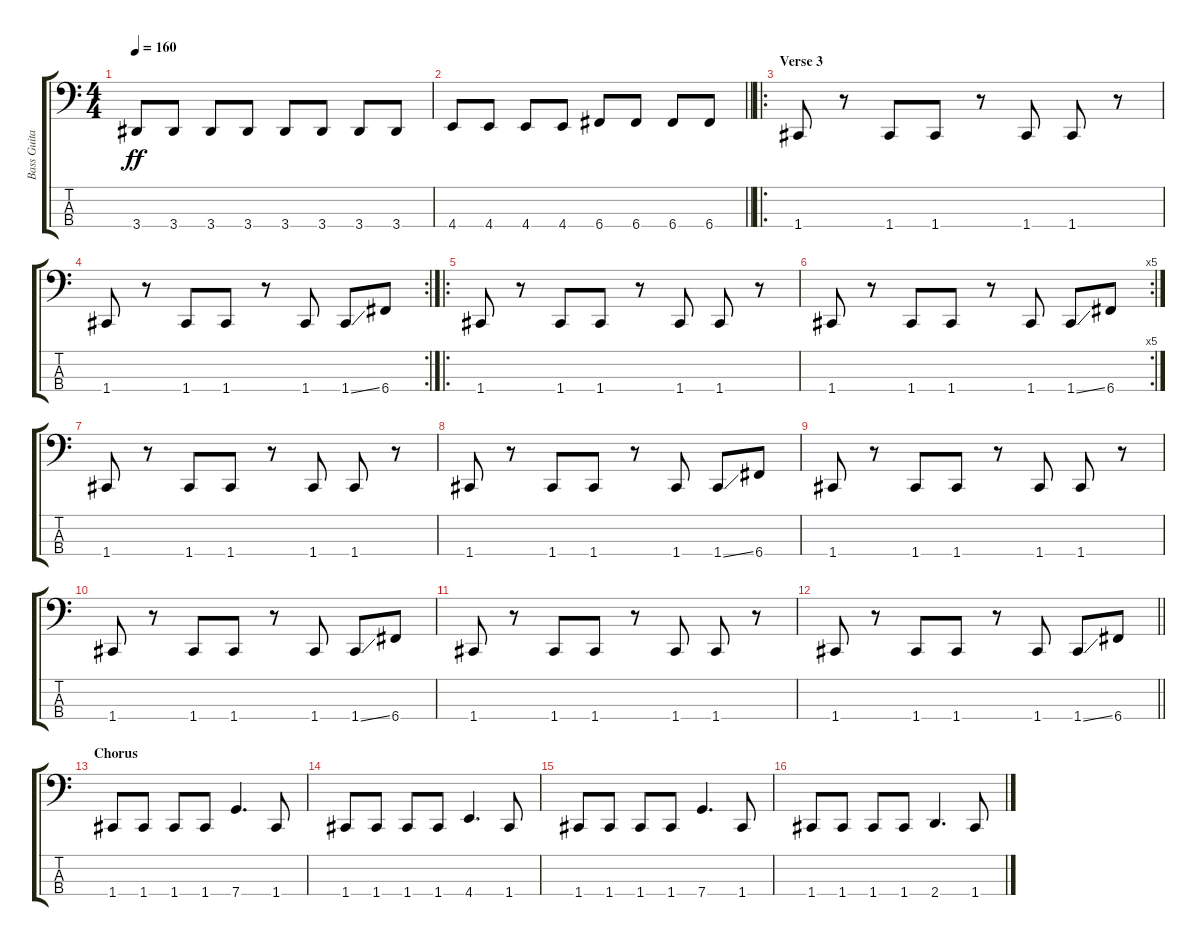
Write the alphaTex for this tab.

\track ("Bass Guitar" "Bass Guita") {instrument electricbassfinger}
\staff {score tabs}
\tuning (F2 C2 G1 C1) {hide}
\ts (4 4)
\tempo 160
\clef f4
\ks c
3.4.8{dy ff} 3.4.8 3.4.8 3.4.8 3.4.8 3.4.8 3.4.8 3.4.8 |
\barLineRight lightlight
4.4.8 4.4.8 4.4.8 4.4.8 6.4.8 6.4.8 6.4.8 6.4.8 |
\ro
\section ("" "Verse 3")
1.4.8 r.8 1.4.8 1.4.8 r.8 1.4.8 1.4.8 r.8 |
\rc 2
1.4.8 r.8 1.4.8 1.4.8 r.8 1.4.8 1.4{ss}.8 6.4.8 |
\ro
1.4.8 r.8 1.4.8 1.4.8 r.8 1.4.8 1.4.8 r.8 |
\rc 5
1.4.8 r.8 1.4.8 1.4.8 r.8 1.4.8 1.4{ss}.8 6.4.8 |
1.4.8 r.8 1.4.8 1.4.8 r.8 1.4.8 1.4.8 r.8 |
1.4.8 r.8 1.4.8 1.4.8 r.8 1.4.8 1.4{ss}.8 6.4.8 |
1.4.8 r.8 1.4.8 1.4.8 r.8 1.4.8 1.4.8 r.8 |
1.4.8 r.8 1.4.8 1.4.8 r.8 1.4.8 1.4{ss}.8 6.4.8 |
1.4.8 r.8 1.4.8 1.4.8 r.8 1.4.8 1.4.8 r.8 |
\barLineRight lightlight
1.4.8 r.8 1.4.8 1.4.8 r.8 1.4.8 1.4{ss}.8 6.4.8 |
\section ("" "Chorus")
1.4.8 1.4.8 1.4.8 1.4.8 7.4.4{d} 1.4.8 |
1.4.8 1.4.8 1.4.8 1.4.8 4.4.4{d} 1.4.8 |
1.4.8 1.4.8 1.4.8 1.4.8 7.4.4{d} 1.4.8 |
1.4.8 1.4.8 1.4.8 1.4.8 2.4.4{d} 1.4.8
